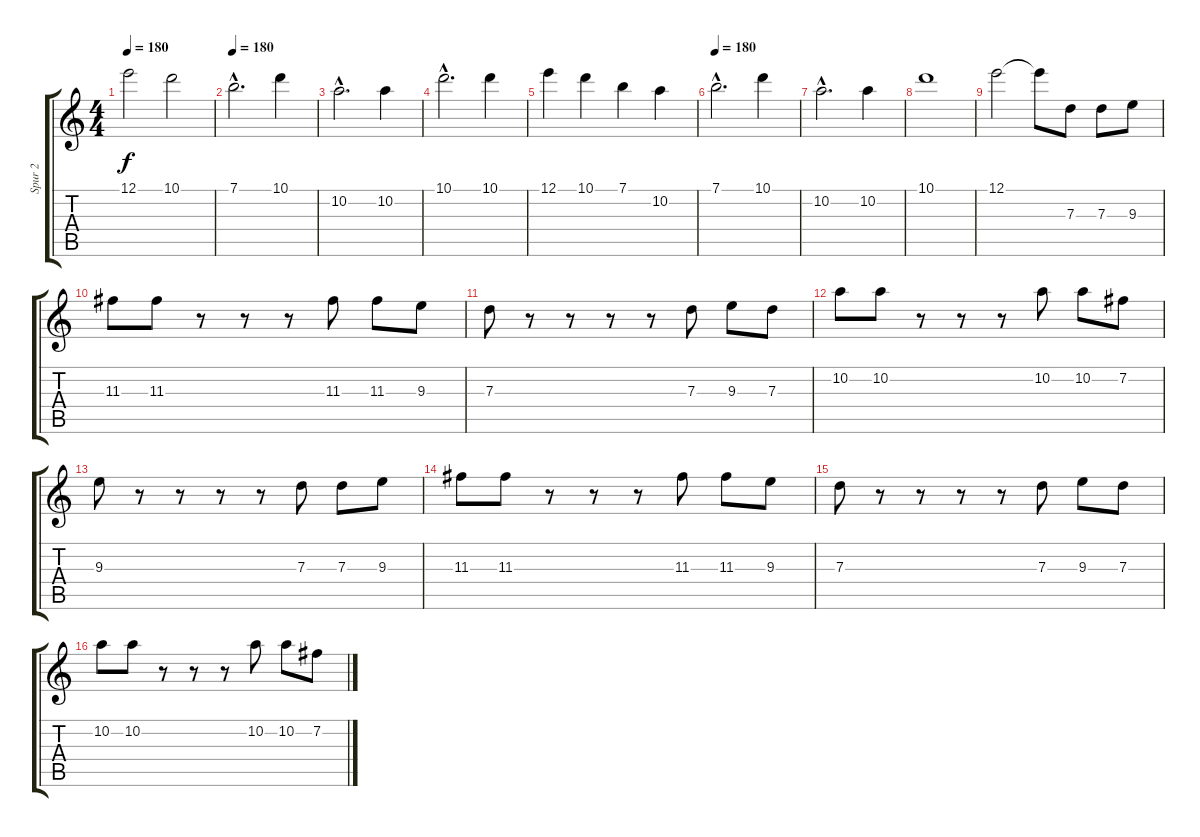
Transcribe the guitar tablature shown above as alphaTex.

\track ("Spur 2" "Spur 2") {instrument overdrivenguitar}
\staff {score tabs}
\tuning (E4 B3 G3 D3 A2 E2) {hide}
\ts (4 4)
\tempo 180
\clef g2
\ks c
12.1.2{dy f} 10.1.2 |
\tempo 180
7.1{hac}.2{d} 10.1.4 |
10.2{hac}.2{d} 10.2.4 |
10.1{hac}.2{d} 10.1.4 |
12.1.4 10.1.4 7.1.4 10.2.4 |
\tempo 180
7.1{hac}.2{d} 10.1.4 |
10.2{hac}.2{d} 10.2.4 |
10.1.1 |
12.1.2 12.1{t}.8 7.3.8 7.3.8 9.3.8 |
11.3.8 11.3.8 r.8 r.8 r.8 11.3.8 11.3.8 9.3.8 |
7.3.8 r.8 r.8 r.8 r.8 7.3.8 9.3.8 7.3.8 |
10.2.8 10.2.8 r.8 r.8 r.8 10.2.8 10.2.8 7.2.8 |
9.3.8 r.8 r.8 r.8 r.8 7.3.8 7.3.8 9.3.8 |
11.3.8 11.3.8 r.8 r.8 r.8 11.3.8 11.3.8 9.3.8 |
7.3.8 r.8 r.8 r.8 r.8 7.3.8 9.3.8 7.3.8 |
10.2.8 10.2.8 r.8 r.8 r.8 10.2.8 10.2.8 7.2.8
